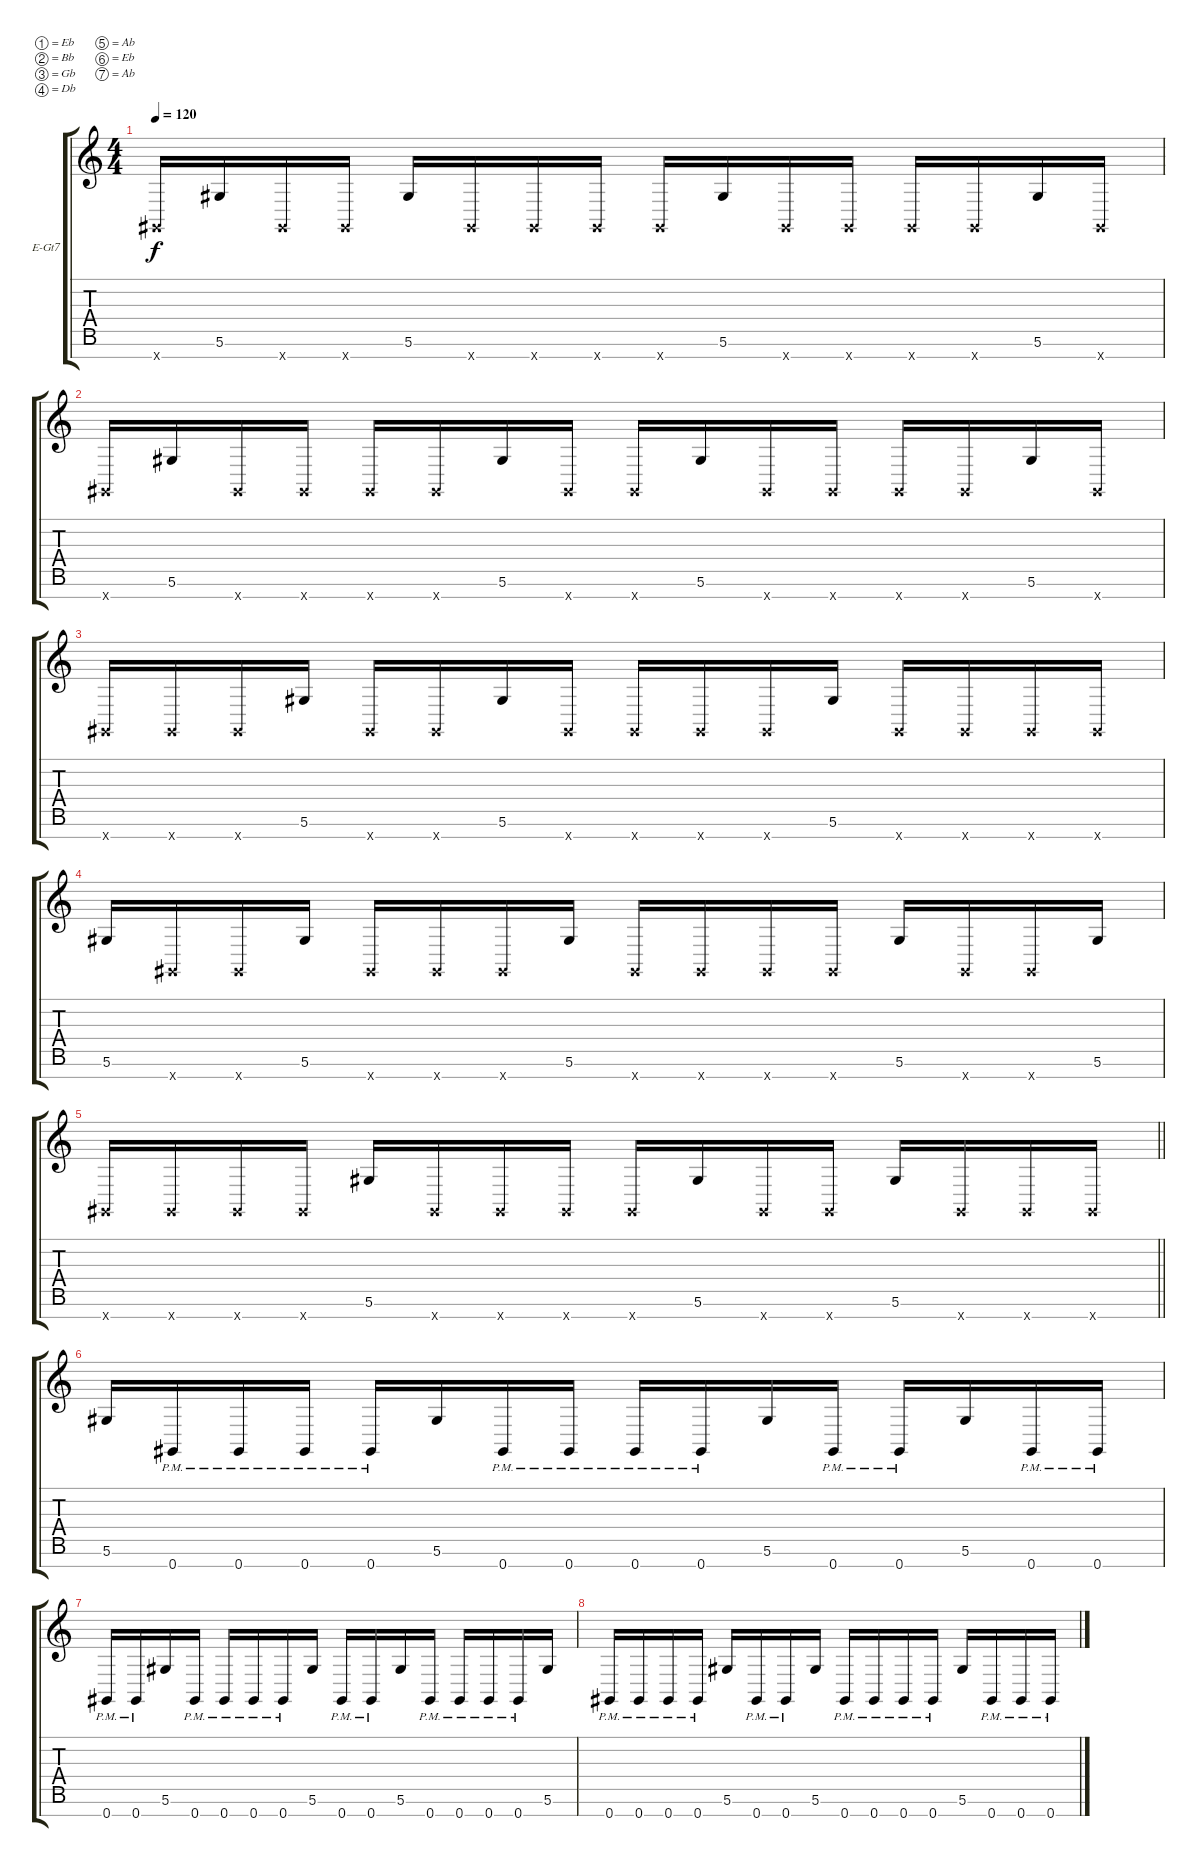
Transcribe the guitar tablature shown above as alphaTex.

\bracketExtendMode groupsimilarinstruments
\firstSystemTrackNameOrientation horizontal
\otherSystemsTrackNameOrientation horizontal
\track ("Äîðîæêà 1" "E-Gt7") {instrument distortionguitar}
\staff {score tabs}
\tuning (Eb4 Bb3 Gb3 Db3 Ab2 Eb2 Ab1)
\ts (4 4)
\tempo 120
\clef g2
\ks c
0.7{x}.16{dy f} 5.6.16 0.7{x}.16 0.7{x}.16 5.6.16 0.7{x}.16 0.7{x}.16 0.7{x}.16 0.7{x}.16 5.6.16 0.7{x}.16 0.7{x}.16 0.7{x}.16 0.7{x}.16 5.6.16 0.7{x}.16 |
0.7{x}.16 5.6.16 0.7{x}.16 0.7{x}.16 0.7{x}.16 0.7{x}.16 5.6.16 0.7{x}.16 0.7{x}.16 5.6.16 0.7{x}.16 0.7{x}.16 0.7{x}.16 0.7{x}.16 5.6.16 0.7{x}.16 |
0.7{x}.16 0.7{x}.16 0.7{x}.16 5.6.16 0.7{x}.16 0.7{x}.16 5.6.16 0.7{x}.16 0.7{x}.16 0.7{x}.16 0.7{x}.16 5.6.16 0.7{x}.16 0.7{x}.16 0.7{x}.16 0.7{x}.16 |
5.6.16 0.7{x}.16 0.7{x}.16 5.6.16 0.7{x}.16 0.7{x}.16 0.7{x}.16 5.6.16 0.7{x}.16 0.7{x}.16 0.7{x}.16 0.7{x}.16 5.6.16 0.7{x}.16 0.7{x}.16 5.6.16 |
\barLineRight lightlight
0.7{x}.16 0.7{x}.16 0.7{x}.16 0.7{x}.16 5.6.16 0.7{x}.16 0.7{x}.16 0.7{x}.16 0.7{x}.16 5.6.16 0.7{x}.16 0.7{x}.16 5.6.16 0.7{x}.16 0.7{x}.16 0.7{x}.16 |
5.6.16 0.7{pm}.16 0.7{pm}.16 0.7{pm}.16 0.7{pm}.16 5.6.16 0.7{pm}.16 0.7{pm}.16 0.7{pm}.16 0.7{pm}.16 5.6.16 0.7{pm}.16 0.7{pm}.16 5.6.16 0.7{pm}.16 0.7{pm}.16 |
0.7{pm}.16 0.7{pm}.16 5.6.16 0.7{pm}.16 0.7{pm}.16 0.7{pm}.16 0.7{pm}.16 5.6.16 0.7{pm}.16 0.7{pm}.16 5.6.16 0.7{pm}.16 0.7{pm}.16 0.7{pm}.16 0.7{pm}.16 5.6.16 |
0.7{pm}.16 0.7{pm}.16 0.7{pm}.16 0.7{pm}.16 5.6.16 0.7{pm}.16 0.7{pm}.16 5.6.16 0.7{pm}.16 0.7{pm}.16 0.7{pm}.16 0.7{pm}.16 5.6.16 0.7{pm}.16 0.7{pm}.16 0.7{pm}.16
